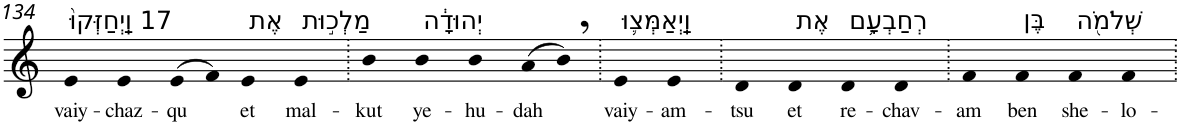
**kern	**text
*part1	*part1
*staff1	*staff1
*I"Piano	*
*I'Pno	*
!!LO:PB:g=z
*clefG2	*
*k[]	*
=134	=134
!LO:TX:a:t=17 וַֽיְחַזְּקוּ֙	!
!	!LO:LY:b
4e	vaiy-
!	!LO:LY:b
4e	-chaz-
!	!LO:LY:b
(>8e	-qu
8f)	.
!LO:TX:a:t=אֶת	!
!	!LO:LY:b
4e	et
!LO:TX:a:t=מַלְכ֣וּת	!
!	!LO:LY:b
4e	mal-
=135.	=135.
!	!LO:LY:b
4b	-kut
!LO:TX:a:t=יְהוּדָ֔ה	!
!	!LO:LY:b
4b	ye-
!	!LO:LY:b
4b	-hu-
!	!LO:LY:b
(>8a	-dah
8b,)	.
=136.	=136.
!LO:TX:a:t=וַֽיְאַמְּצ֛וּ	!
!	!LO:LY:b
4e	vaiy-
!	!LO:LY:b
4e	-am-
=137.	=137.
!	!LO:LY:b
4d	-tsu
!LO:TX:a:t=אֶת	!
!	!LO:LY:b
4d	et
!LO:TX:a:t=רְחַבְעָ֥ם	!
!	!LO:LY:b
4d	re-
!	!LO:LY:b
4d	-chav-
=138.	=138.
!	!LO:LY:b
4f	-am
!LO:TX:a:t=בֶּן	!
!	!LO:LY:b
4f	ben
!LO:TX:a:t=שְׁלֹמֹ֖ה	!
!	!LO:LY:b
4f	she-
!	!LO:LY:b
4f	-lo-
=.	=.
*-	*-
